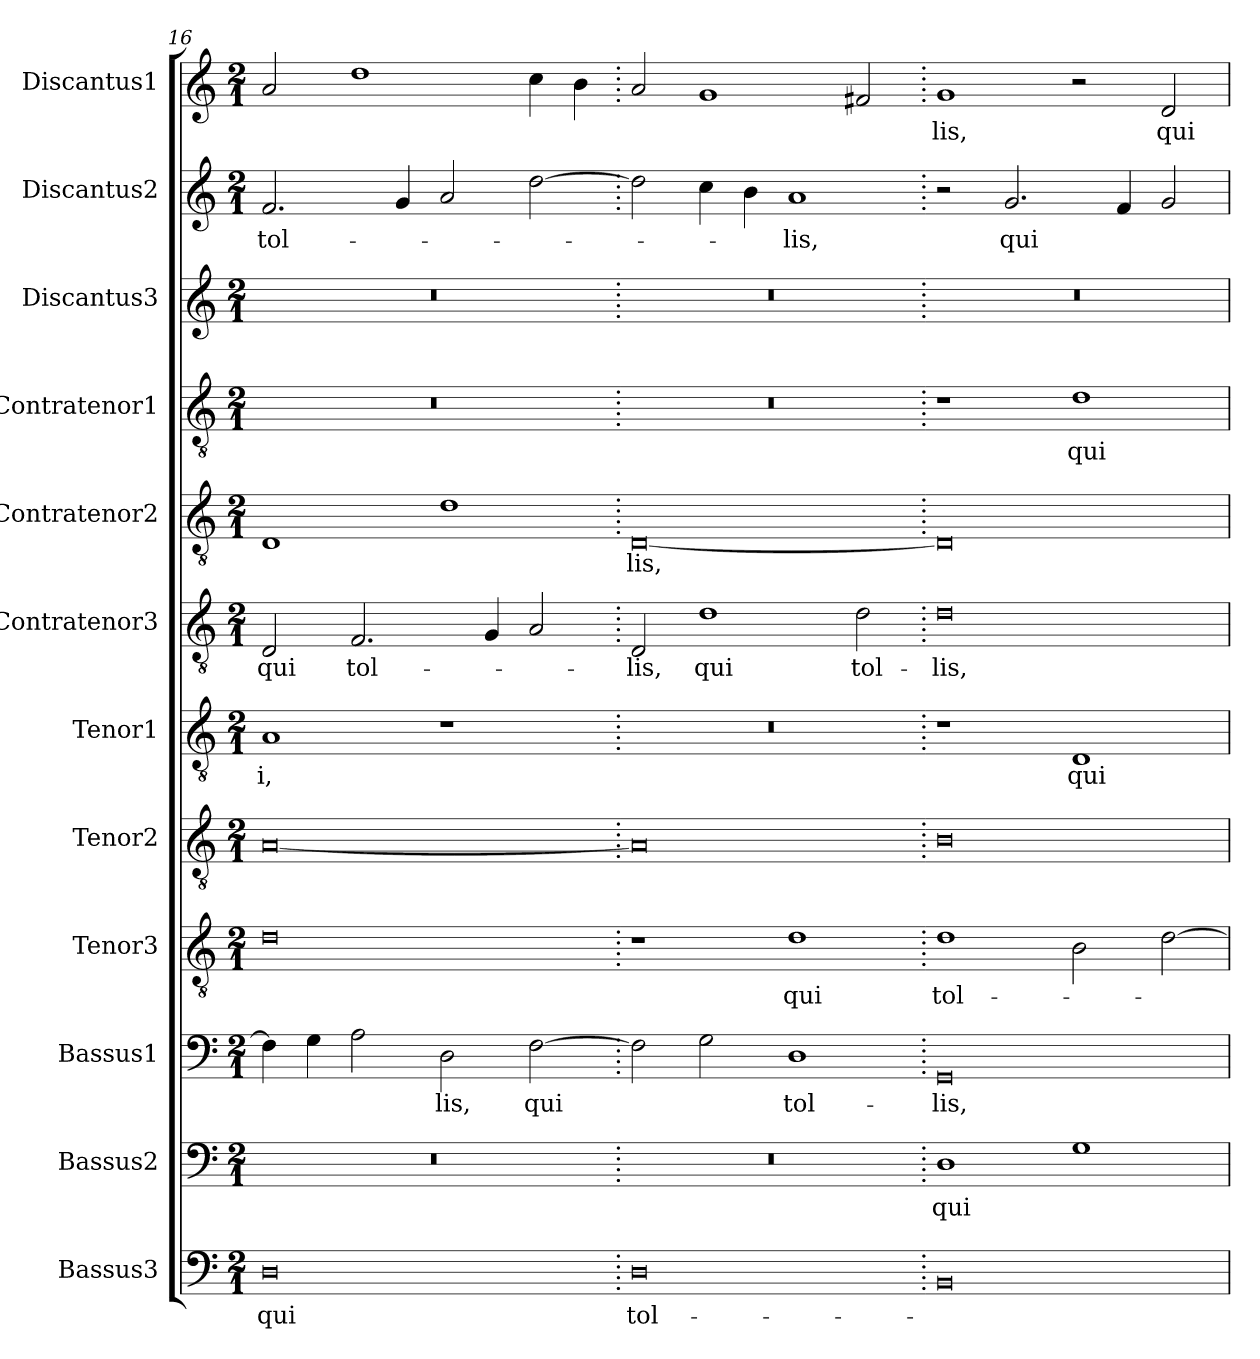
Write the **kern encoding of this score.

**kern	**text	**kern	**text	**kern	**text	**kern	**text	**kern	**kern	**text	**kern	**text	**kern	**text	**kern	**text	**kern	**kern	**text	**kern	**text
*part12	*part12	*part11	*part11	*part10	*part10	*part9	*part9	*part8	*part7	*part7	*part6	*part6	*part5	*part5	*part4	*part4	*part3	*part2	*part2	*part1	*part1
*staff12	*staff12	*staff11	*staff11	*staff10	*staff10	*staff9	*staff9	*staff8	*staff7	*staff7	*staff6	*staff6	*staff5	*staff5	*staff4	*staff4	*staff3	*staff2	*staff2	*staff1	*staff1
*I"Bassus3	*	*I"Bassus2	*	*I"Bassus1	*	*I"Tenor3	*	*I"Tenor2	*I"Tenor1	*	*I"Contratenor3	*	*I"Contratenor2	*	*I"Contratenor1	*	*I"Discantus3	*I"Discantus2	*	*I"Discantus1	*
*I'B3	*	*I'B2	*	*I'B1	*	*I'T3	*	*I'T2	*I'T1	*	*I'Ct3	*	*I'Ct2	*	*I'Ct1	*	*I'D3	*I'D2	*	*I'D1	*
*clefF4	*	*clefF4	*	*clefF4	*	*clefGv2	*	*clefGv2	*clefGv2	*	*clefGv2	*	*clefGv2	*	*clefGv2	*	*clefG2	*clefG2	*	*clefG2	*
*k[]	*	*k[]	*	*k[]	*	*k[]	*	*k[]	*k[]	*	*k[]	*	*k[]	*	*k[]	*	*k[]	*k[]	*	*k[]	*
*M2/1	*	*M2/1	*	*M2/1	*	*M2/1	*	*M2/1	*M2/1	*	*M2/1	*	*M2/1	*	*M2/1	*	*M2/1	*M2/1	*	*M2/1	*
=16	=16	=16	=16	=16	=16	=16	=16	=16	=16	=16	=16	=16	=16	=16	=16	=16	=16	=16	=16	=16	=16
0D\	qui	0r	.	4F\]	.	0d\	.	[0A/	1A/	-i,	2D/	qui	1D/	.	0r	.	0r	2.f/	tol-	2a/	.
.	.	.	.	4G\	.	.	.	.	.	.	.	.	.	.	.	.	.	.	.	.	.
.	.	.	.	2A\	.	.	.	.	.	.	2.F/	tol-	.	.	.	.	.	.	.	1dd\	.
.	.	.	.	.	.	.	.	.	.	.	.	.	.	.	.	.	.	4g/	.	.	.
.	.	.	.	2D\	-lis,	.	.	.	1r	.	.	.	1d\	.	.	.	.	2a/	.	.	.
.	.	.	.	.	.	.	.	.	.	.	4G/	.	.	.	.	.	.	.	.	.	.
.	.	.	.	[2F\	qui	.	.	.	.	.	2A/	.	.	.	.	.	.	[2dd\	.	4cc\	.
.	.	.	.	.	.	.	.	.	.	.	.	.	.	.	.	.	.	.	.	4b\	.
=17.	=17.	=17.	=17.	=17.	=17.	=17.	=17.	=17.	=17.	=17.	=17.	=17.	=17.	=17.	=17.	=17.	=17.	=17.	=17.	=17.	=17.
0D\	tol-	0r	.	2F\]	.	1r	.	0A/]	0r	.	2D/	-lis,	[0D/	-lis,	0r	.	0r	2dd\]	.	2a/	.
.	.	.	.	2G\	.	.	.	.	.	.	1d\	qui	.	.	.	.	.	4cc\	.	1g/	.
.	.	.	.	.	.	.	.	.	.	.	.	.	.	.	.	.	.	4b\	.	.	.
.	.	.	.	1D\	tol-	1d\	qui	.	.	.	.	.	.	.	.	.	.	1a/	-lis,	.	.
.	.	.	.	.	.	.	.	.	.	.	2d\	tol-	.	.	.	.	.	.	.	2f#X/	.
=18.	=18.	=18.	=18.	=18.	=18.	=18.	=18.	=18.	=18.	=18.	=18.	=18.	=18.	=18.	=18.	=18.	=18.	=18.	=18.	=18.	=18.
0BB/	.	1D\	qui	0GG/	-lis,	1d\	tol-	0B\	1r	.	0d\	-lis,	0D/]	.	1r	.	0r	2r	.	1g/	-lis,
.	.	.	.	.	.	.	.	.	.	.	.	.	.	.	.	.	.	2.g/	qui	.	.
.	.	1G\	.	.	.	2B\	.	.	1D/	qui	.	.	.	.	1d\	qui	.	.	.	2r	.
.	.	.	.	.	.	.	.	.	.	.	.	.	.	.	.	.	.	4f/	.	.	.
.	.	.	.	.	.	[2d\	.	.	.	.	.	.	.	.	.	.	.	2g/	.	2d/	qui
=	=	=	=	=	=	=	=	=	=	=	=	=	=	=	=	=	=	=	=	=	=
*-	*-	*-	*-	*-	*-	*-	*-	*-	*-	*-	*-	*-	*-	*-	*-	*-	*-	*-	*-	*-	*-
